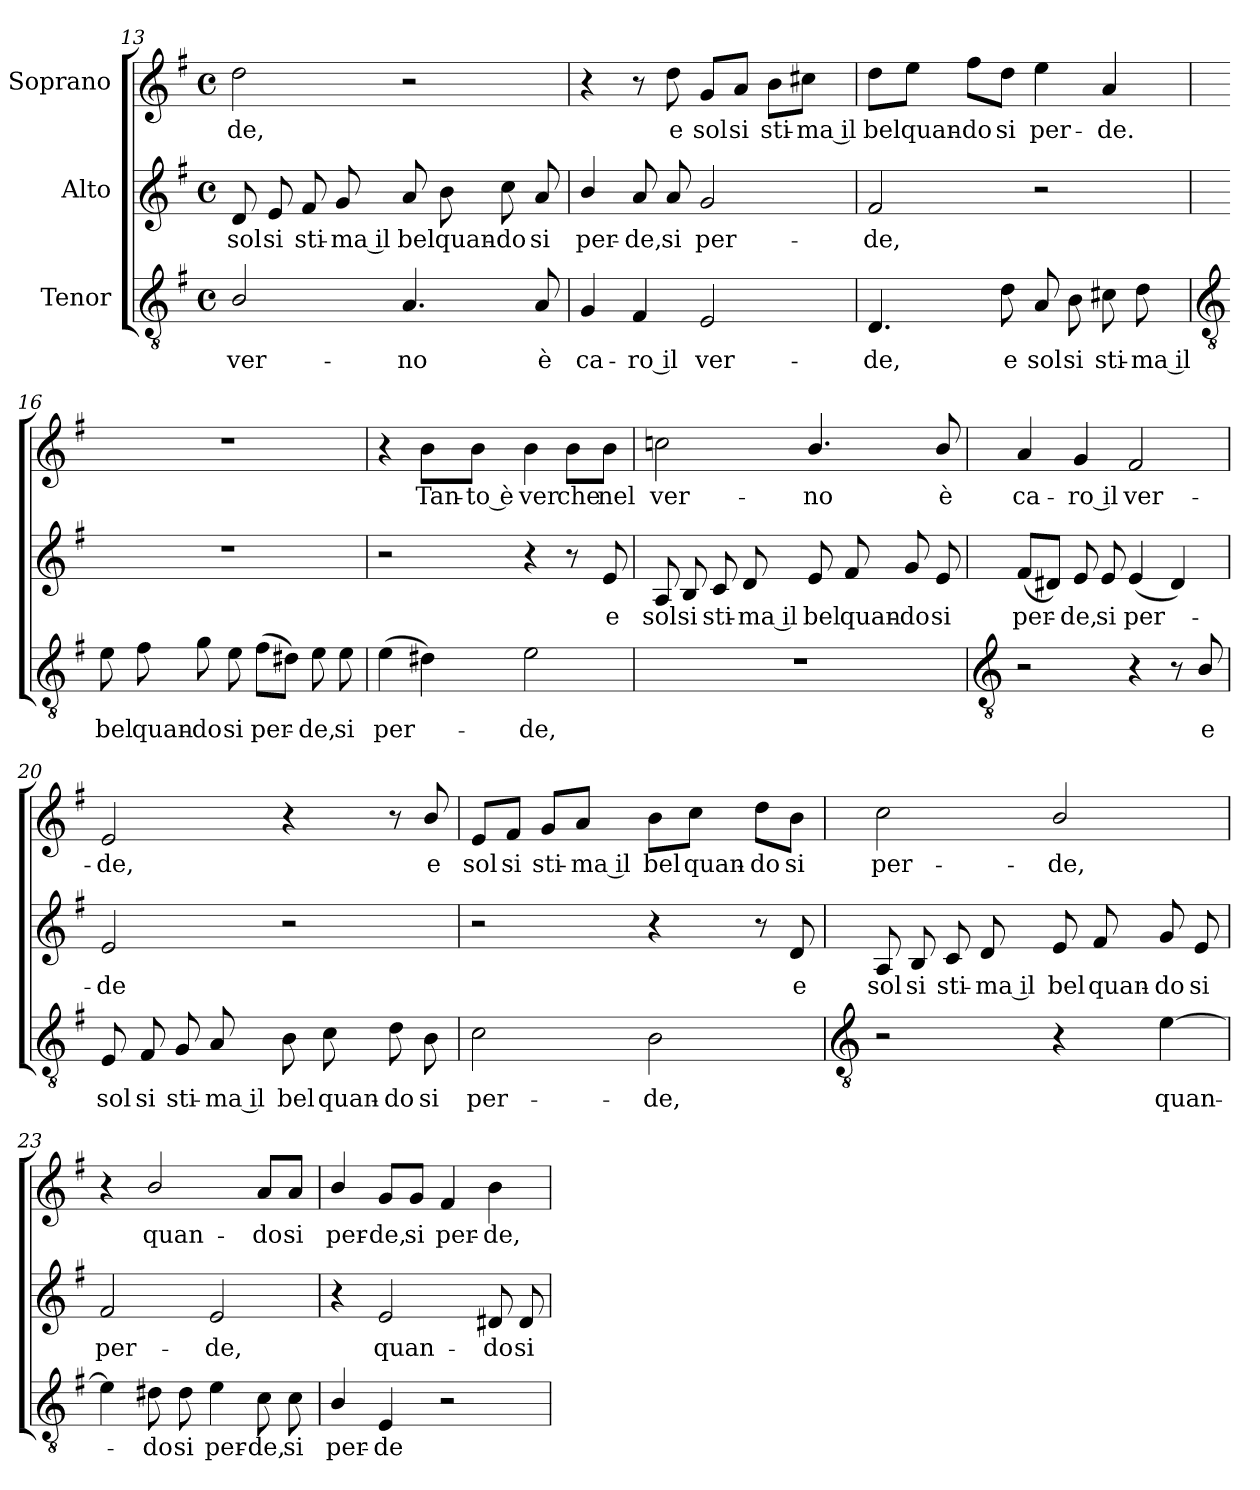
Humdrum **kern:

**kern	**text	**kern	**text	**kern	**text
*part3	*part3	*part2	*part2	*part1	*part1
*staff3	*staff3	*staff2	*staff2	*staff1	*staff1
*I"Tenor	*	*I"Alto	*	*I"Soprano	*
!!LO:LB:g=z
*clefGv2	*	*clefG2	*	*clefG2	*
*k[f#]	*	*k[f#]	*	*k[f#]	*
*G:	*	*G:	*	*G:	*
*M4/4	*	*M4/4	*	*M4/4	*
*met(c)	*	*met(c)	*	*met(c)	*
=13	=13	=13	=13	=13	=13
!	!LO:LY:b	!	!LO:LY:b	!	!LO:LY:b
2B/	ver-	8d	sol	2dd	de,
!	!	!	!LO:LY:b	!	!
.	.	8e	si	.	.
!	!	!	!LO:LY:b	!	!
.	.	8f#	sti-	.	.
!	!	!	!LO:LY:b	!	!
.	.	8g	-ma il	.	.
!	!LO:LY:b	!	!LO:LY:b	!	!
4.A	-no	8a	bel	2r	.
!	!	!	!LO:LY:b	!	!
.	.	8b	quan-	.	.
!	!	!	!LO:LY:b	!	!
.	.	8cc	-do	.	.
!	!LO:LY:b	!	!LO:LY:b	!	!
8A	è	8a	si	.	.
=14	=14	=14	=14	=14	=14
!	!LO:LY:b	!	!LO:LY:b	!	!
4G	ca-	4b/	per-	4r	.
!	!LO:LY:b	!	!LO:LY:b	!	!
4F#	-ro il	8a	-de,	8r	.
!	!	!	!LO:LY:b	!	!LO:LY:b
.	.	8a	si	8dd	e
!	!LO:LY:b	!	!LO:LY:b	!	!LO:LY:b
2E	ver-	2g	per-	8g/L	sol
!	!	!	!	!	!LO:LY:b
.	.	.	.	8a/J	si
!	!	!	!	!	!LO:LY:b
.	.	.	.	8b\L	sti-
!	!	!	!	!	!LO:LY:b
.	.	.	.	8cc#X\J	-ma il
=15	=15	=15	=15	=15	=15
!	!LO:LY:b	!	!LO:LY:b	!	!LO:LY:b
4.D	-de,	2f#	-de,	8dd\L	bel
!	!	!	!	!	!LO:LY:b
.	.	.	.	8ee\J	quan-
!	!	!	!	!	!LO:LY:b
.	.	.	.	8ff#\L	-do
!	!LO:LY:b	!	!	!	!LO:LY:b
8d	e	.	.	8dd\J	si
!	!LO:LY:b	!	!	!	!LO:LY:b
8A	sol	2r	.	4ee	per-
!	!LO:LY:b	!	!	!	!
8B	si	.	.	.	.
!	!LO:LY:b	!	!	!	!LO:LY:b
8c#X	sti-	.	.	4a	-de.
!	!LO:LY:b	!	!	!	!
8d	-ma il	.	.	.	.
!!LO:LB:g=z
=16	=16	=16	=16	=16	=16
*clefGv2	*	*	*	*	*
!	!LO:LY:b	!	!	!	!
8e	bel	1r	.	1r	.
!	!LO:LY:b	!	!	!	!
8f#	quan-	.	.	.	.
!	!LO:LY:b	!	!	!	!
8g	-do	.	.	.	.
!	!LO:LY:b	!	!	!	!
8e	si	.	.	.	.
!	!LO:LY:b	!	!	!	!
(>8f#L	per-	.	.	.	.
8d#XJ)	.	.	.	.	.
!	!LO:LY:b	!	!	!	!
8e	de,	.	.	.	.
!	!LO:LY:b	!	!	!	!
8e	si	.	.	.	.
=17	=17	=17	=17	=17	=17
!	!LO:LY:b	!	!	!	!
(>4e	per-	2r	.	4r	.
!	!	!	!	!	!LO:LY:b
4d#X)	.	.	.	8b\L	Tan-
!	!	!	!	!	!LO:LY:b
.	.	.	.	8b\J	-to è
!	!LO:LY:b	!	!	!	!LO:LY:b
2e	de,	4r	.	4b	ver
!	!	!	!	!	!LO:LY:b
.	.	8r	.	8b\L	che
!	!	!	!LO:LY:b	!	!LO:LY:b
.	.	8e	e	8b\J	nel
=18	=18	=18	=18	=18	=18
!	!	!	!LO:LY:b	!	!LO:LY:b
1r	.	8A	sol	2ccn	ver-
!	!	!	!LO:LY:b	!	!
.	.	8B	si	.	.
!	!	!	!LO:LY:b	!	!
.	.	8c	sti-	.	.
!	!	!	!LO:LY:b	!	!
.	.	8d	-ma il	.	.
!	!	!	!LO:LY:b	!	!LO:LY:b
.	.	8e	bel	4.b/	-no
!	!	!	!LO:LY:b	!	!
.	.	8f#	quan-	.	.
!	!	!	!LO:LY:b	!	!
.	.	8g	-do	.	.
!	!	!	!LO:LY:b	!	!LO:LY:b
.	.	8e	si	8b/	è
!!LO:LB:g=z
=19	=19	=19	=19	=19	=19
*clefGv2	*	*	*	*	*
!	!	!	!LO:LY:b	!	!LO:LY:b
2r	.	(<8f#L	per-	4a	ca-
.	.	8d#XJ)	.	.	.
!	!	!	!LO:LY:b	!	!LO:LY:b
.	.	8e	de,	4g	-ro il
!	!	!	!LO:LY:b	!	!
.	.	8e	si	.	.
!	!	!	!LO:LY:b	!	!LO:LY:b
4r	.	(<4e	per-	2f#	ver-
8r	.	4d#)	.	.	.
!	!LO:LY:b	!	!	!	!
8B/	e	.	.	.	.
=20	=20	=20	=20	=20	=20
!	!LO:LY:b	!	!LO:LY:b	!	!LO:LY:b
8E	sol	2e	de	2e	-de,
!	!LO:LY:b	!	!	!	!
8F#	si	.	.	.	.
!	!LO:LY:b	!	!	!	!
8G	sti-	.	.	.	.
!	!LO:LY:b	!	!	!	!
8A	-ma il	.	.	.	.
!	!LO:LY:b	!	!	!	!
8B	bel	2r	.	4r	.
!	!LO:LY:b	!	!	!	!
8c	quan-	.	.	.	.
!	!LO:LY:b	!	!	!	!
8d	-do	.	.	8r	.
!	!LO:LY:b	!	!	!	!LO:LY:b
8B	si	.	.	8b/	e
=21	=21	=21	=21	=21	=21
!	!LO:LY:b	!	!	!	!LO:LY:b
2c	per-	2r	.	8e/L	sol
!	!	!	!	!	!LO:LY:b
.	.	.	.	8f#/J	si
!	!	!	!	!	!LO:LY:b
.	.	.	.	8g/L	sti-
!	!	!	!	!	!LO:LY:b
.	.	.	.	8a/J	-ma il
!	!LO:LY:b	!	!	!	!LO:LY:b
2B	-de,	4r	.	8b\L	bel
!	!	!	!	!	!LO:LY:b
.	.	.	.	8cc\J	quan-
!	!	!	!	!	!LO:LY:b
.	.	8r	.	8dd\L	-do
!	!	!	!LO:LY:b	!	!LO:LY:b
.	.	8d	e	8b\J	si
!!LO:LB:g=z
=22	=22	=22	=22	=22	=22
*clefGv2	*	*	*	*	*
!	!	!	!LO:LY:b	!	!LO:LY:b
2r	.	8A	sol	2cc	per-
!	!	!	!LO:LY:b	!	!
.	.	8B	si	.	.
!	!	!	!LO:LY:b	!	!
.	.	8c	sti-	.	.
!	!	!	!LO:LY:b	!	!
.	.	8d	-ma il	.	.
!	!	!	!LO:LY:b	!	!LO:LY:b
4r	.	8e	bel	2b/	-de,
!	!	!	!LO:LY:b	!	!
.	.	8f#	quan-	.	.
!	!LO:LY:b	!	!LO:LY:b	!	!
[4e	quan-	8g	-do	.	.
!	!	!	!LO:LY:b	!	!
.	.	8e	si	.	.
=23	=23	=23	=23	=23	=23
!	!	!	!LO:LY:b	!	!
4e]	.	2f#	per-	4r	.
!	!LO:LY:b	!	!	!	!LO:LY:b
8d#X	do	.	.	2b/	quan-
!	!LO:LY:b	!	!	!	!
8d#	si	.	.	.	.
!	!LO:LY:b	!	!LO:LY:b	!	!
4e	per-	2e	-de,	.	.
!	!LO:LY:b	!	!	!	!LO:LY:b
8c	-de,	.	.	8a/L	-do
!	!LO:LY:b	!	!	!	!LO:LY:b
8c	si	.	.	8a/J	si
=24	=24	=24	=24	=24	=24
!	!LO:LY:b	!	!	!	!LO:LY:b
4B/	per-	4r	.	4b/	per-
!	!LO:LY:b	!	!LO:LY:b	!	!LO:LY:b
4E	-de	2e	quan-	8g/L	-de,
!	!	!	!	!	!LO:LY:b
.	.	.	.	8g/J	si
!	!	!	!	!	!LO:LY:b
2r	.	.	.	4f#	per-
!	!	!	!LO:LY:b	!	!LO:LY:b
.	.	8d#X	-do	4b	-de,
!	!	!	!LO:LY:b	!	!
.	.	8d#	si	.	.
=	=	=	=	=	=
*-	*-	*-	*-	*-	*-
